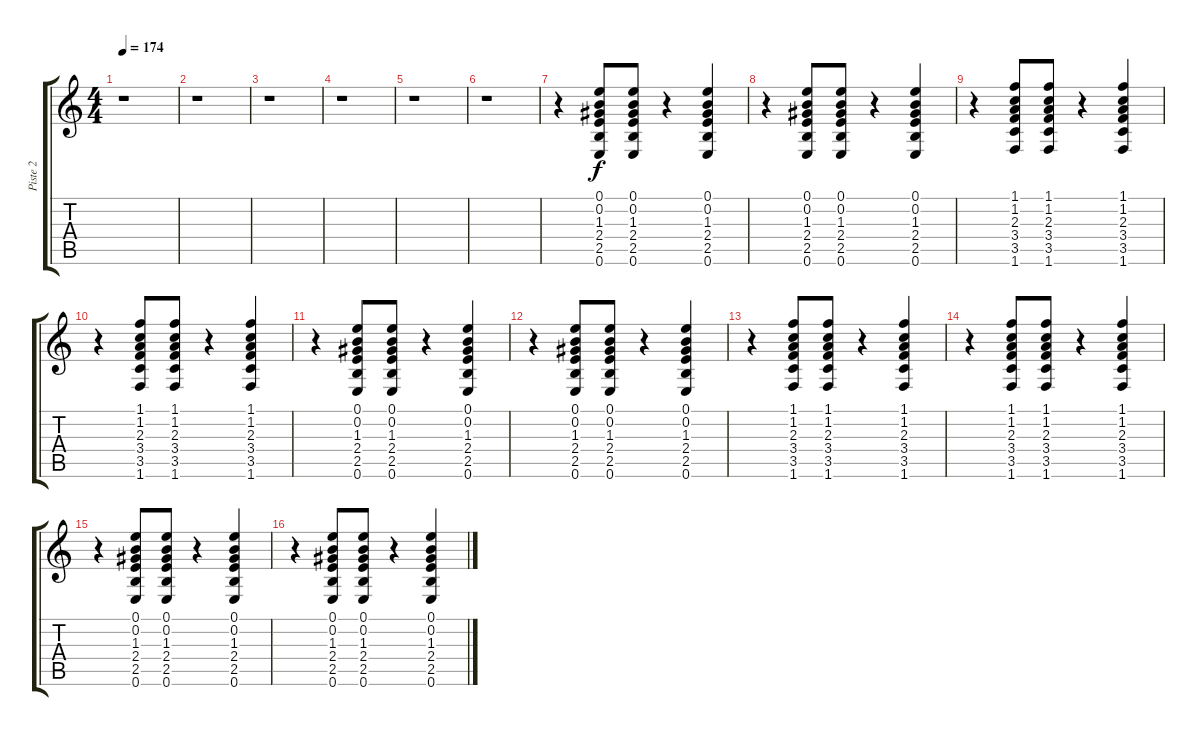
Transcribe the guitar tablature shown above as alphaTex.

\track ("Piste 2" "Piste 2") {instrument electricguitarclean}
\staff {score tabs}
\tuning (E4 B3 G3 D3 A2 E2) {hide}
\ts (4 4)
\tempo 174
\clef g2
\ks c
r.1{dy f} |
r.1 |
r.1 |
r.1 |
r.1 |
r.1 |
r.4 (0.1 0.2 1.3 2.4 2.5 0.6).8 (0.1 0.2 1.3 2.4 2.5 0.6).8 r.4 (0.1 0.2 1.3 2.4 2.5 0.6).4 |
r.4 (0.1 0.2 1.3 2.4 2.5 0.6).8 (0.1 0.2 1.3 2.4 2.5 0.6).8 r.4 (0.1 0.2 1.3 2.4 2.5 0.6).4 |
r.4 (1.1 1.2 2.3 3.4 3.5 1.6).8 (1.1 1.2 2.3 3.4 3.5 1.6).8 r.4 (1.1 1.2 2.3 3.4 3.5 1.6).4 |
r.4 (1.1 1.2 2.3 3.4 3.5 1.6).8 (1.1 1.2 2.3 3.4 3.5 1.6).8 r.4 (1.1 1.2 2.3 3.4 3.5 1.6).4 |
r.4 (0.1 0.2 1.3 2.4 2.5 0.6).8 (0.1 0.2 1.3 2.4 2.5 0.6).8 r.4 (0.1 0.2 1.3 2.4 2.5 0.6).4 |
r.4 (0.1 0.2 1.3 2.4 2.5 0.6).8 (0.1 0.2 1.3 2.4 2.5 0.6).8 r.4 (0.1 0.2 1.3 2.4 2.5 0.6).4 |
r.4 (1.1 1.2 2.3 3.4 3.5 1.6).8 (1.1 1.2 2.3 3.4 3.5 1.6).8 r.4 (1.1 1.2 2.3 3.4 3.5 1.6).4 |
r.4 (1.1 1.2 2.3 3.4 3.5 1.6).8 (1.1 1.2 2.3 3.4 3.5 1.6).8 r.4 (1.1 1.2 2.3 3.4 3.5 1.6).4 |
r.4 (0.1 0.2 1.3 2.4 2.5 0.6).8 (0.1 0.2 1.3 2.4 2.5 0.6).8 r.4 (0.1 0.2 1.3 2.4 2.5 0.6).4 |
r.4 (0.1 0.2 1.3 2.4 2.5 0.6).8 (0.1 0.2 1.3 2.4 2.5 0.6).8 r.4 (0.1 0.2 1.3 2.4 2.5 0.6).4
